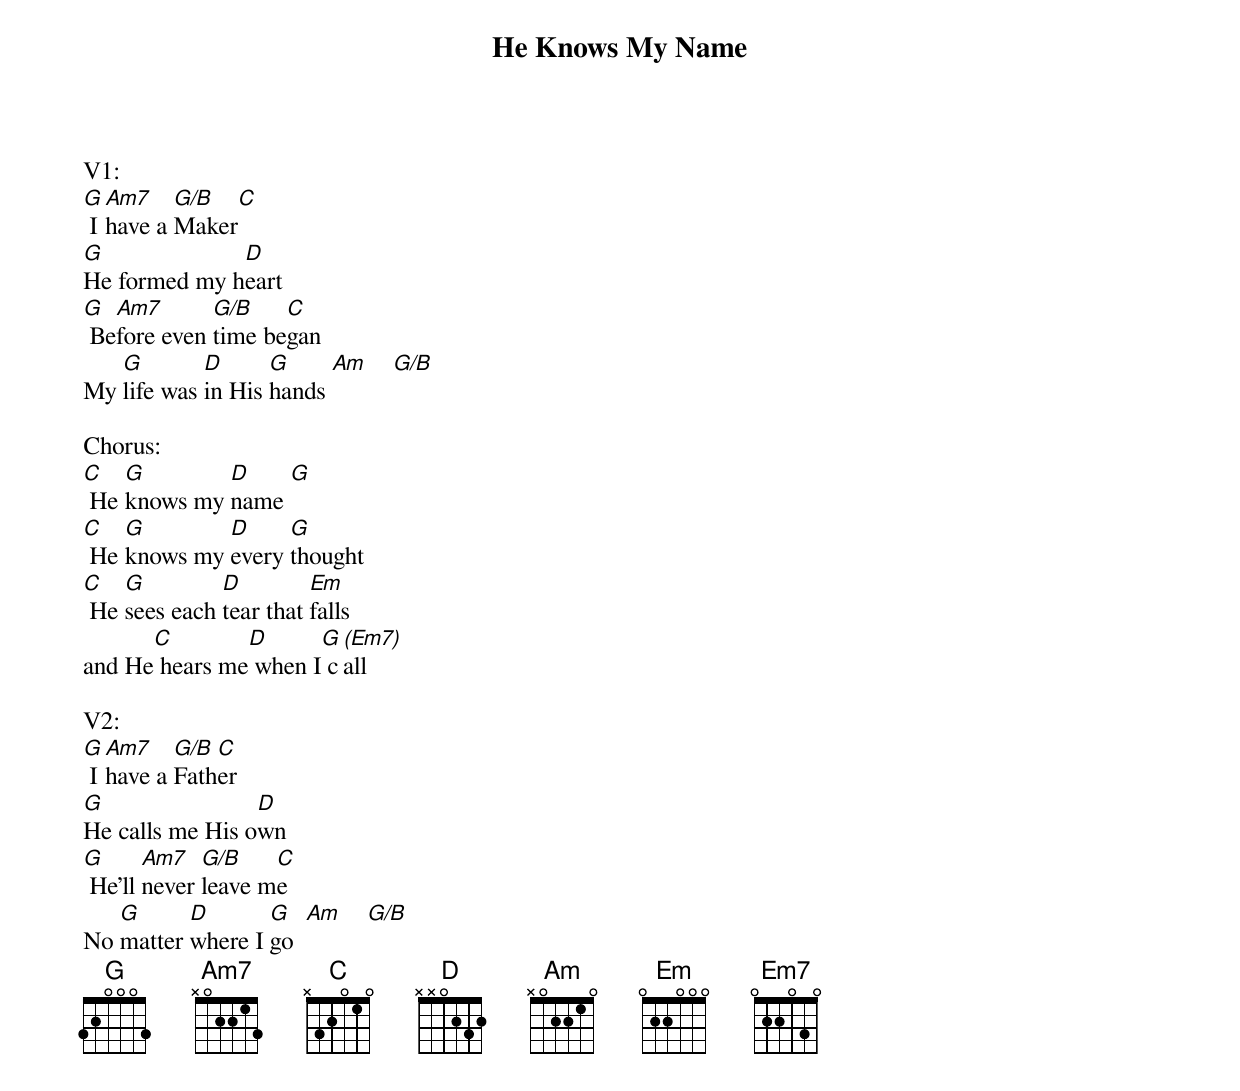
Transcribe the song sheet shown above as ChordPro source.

{title:He Knows My Name}
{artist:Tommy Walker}
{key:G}

V1:
[G] I [Am7]have a [G/B]Maker[C]
[G]He formed my h[D]eart
[G] Be[Am7]fore even [G/B]time be[C]gan
My [G]life was [D]in His [G]hands [Am]    [G/B]

Chorus:
[C] He [G]knows my [D]name [G]
[C] He [G]knows my [D]every [G]thought
[C] He [G]sees each [D]tear that [Em]falls
and He[C] hears me[D] when I[G] c[(Em7)]all

V2:
[G] I [Am7]have a [G/B]Fath[C]er
[G]He calls me His o[D]wn
[G] He'll [Am7]never [G/B]leave m[C]e
No [G]matter [D]where I [G]go  [Am]    [G/B]
